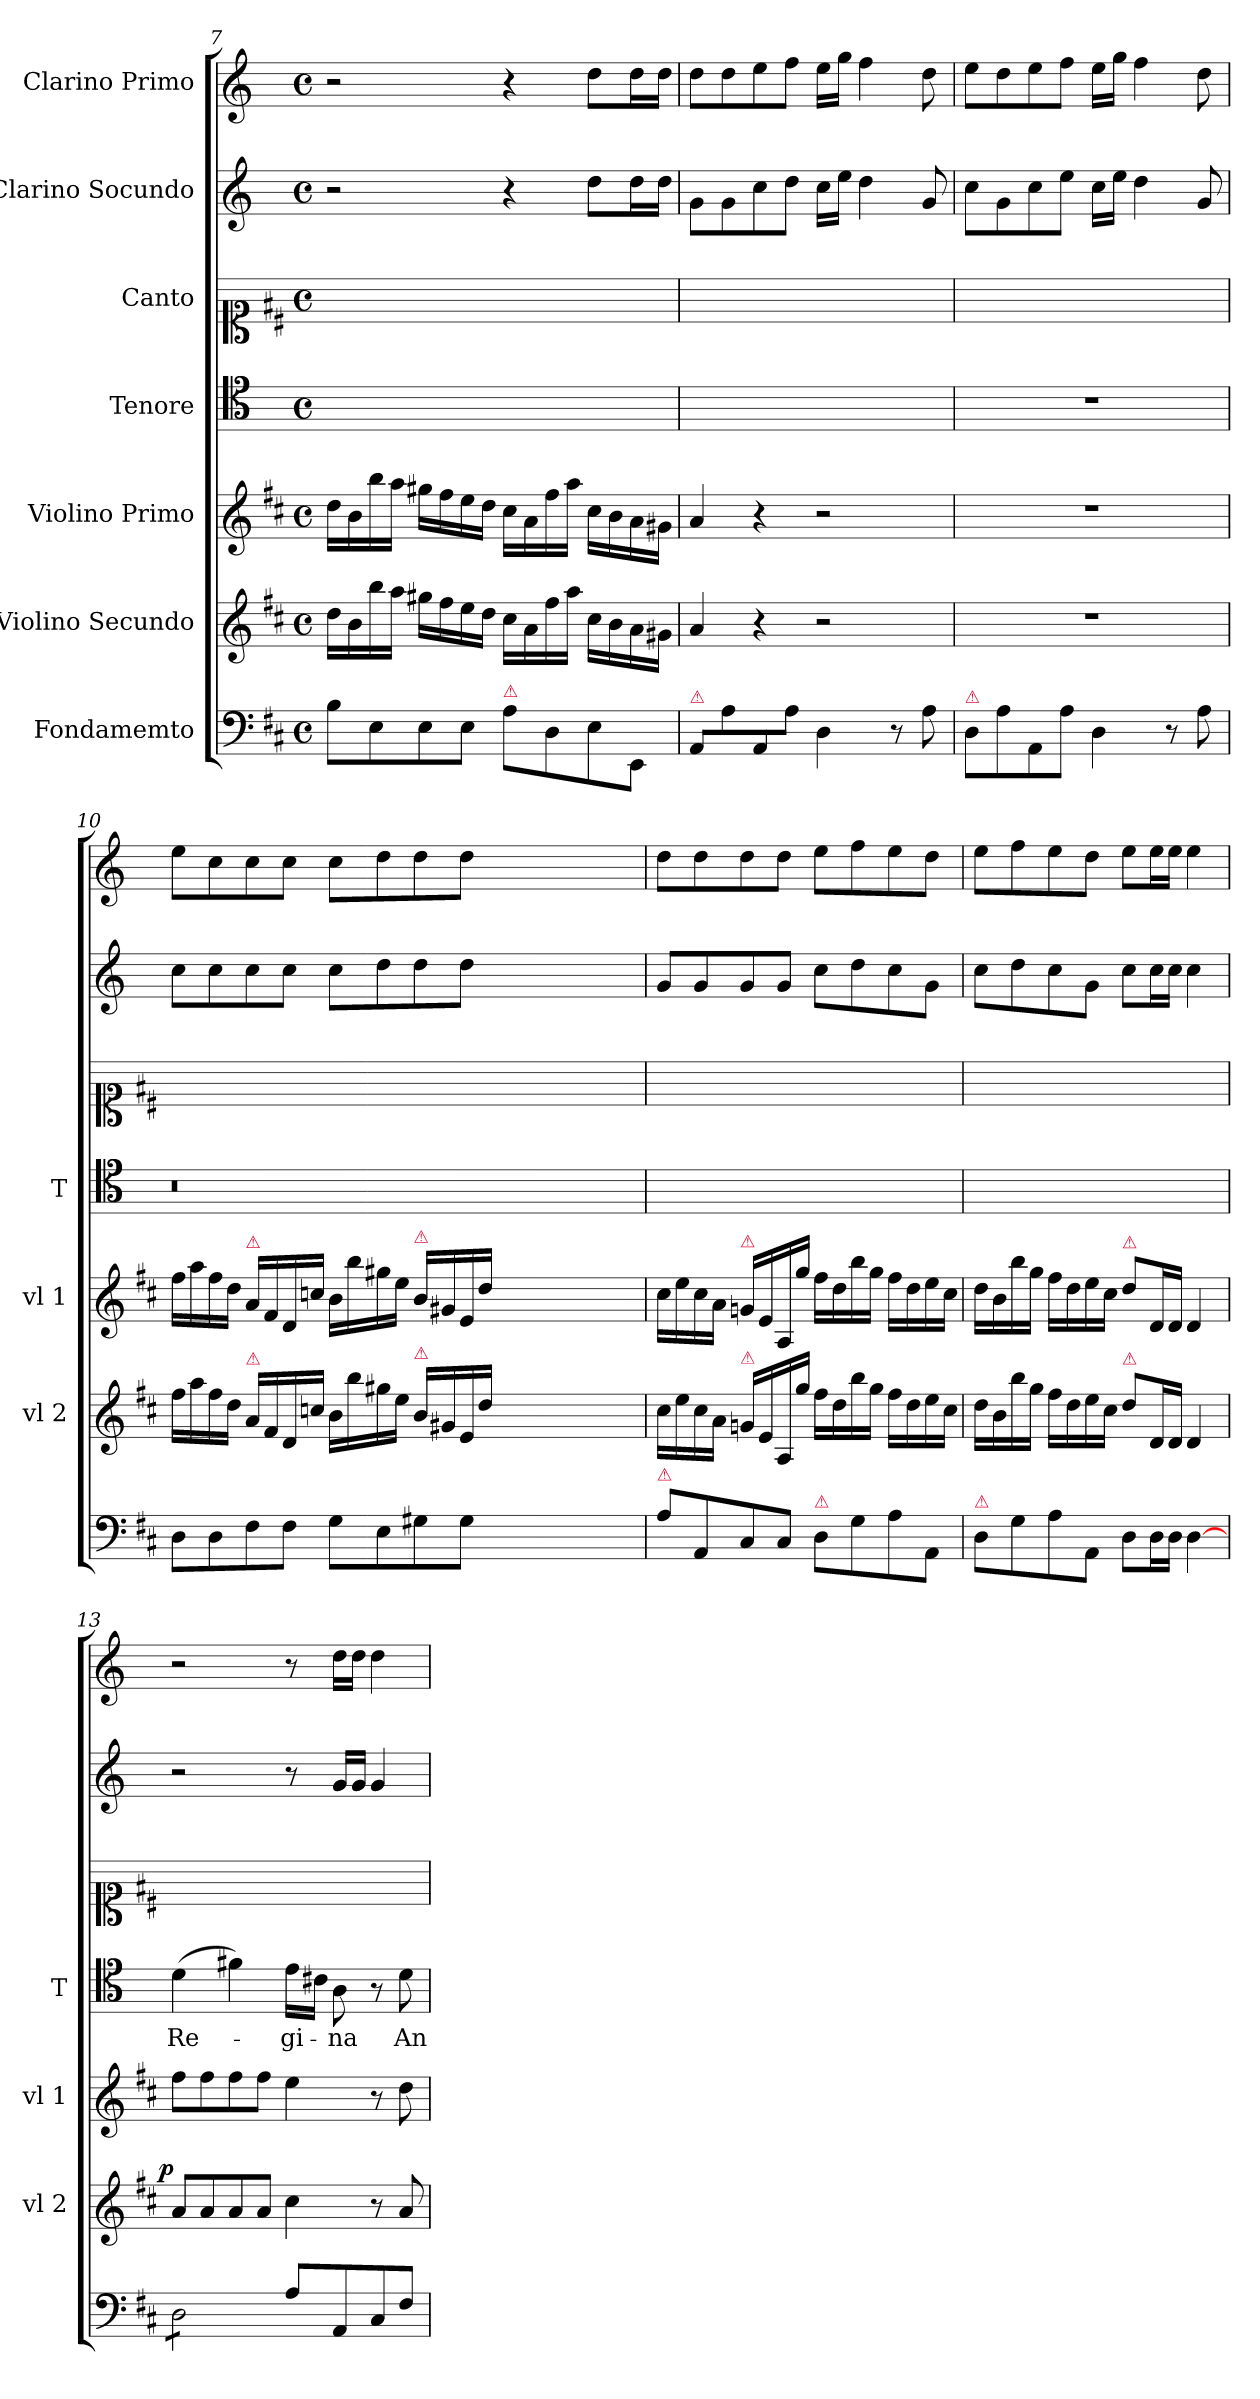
**kern	**kern	**dynam	**kern	**dynam	**kern	**text	**kern	**kern	**kern
*part7	*part6	*part6	*part5	*part5	*part4	*part4	*part3	*part2	*part1
*staff7	*staff6	*staff6	*staff5	*staff5	*staff4	*staff4	*staff3	*staff2	*staff1
*I"Fondamemto	*I"Violino Secundo	*	*I"Violino Primo	*	*I"Tenore	*	*I"Canto	*I"Clarino Socundo	*I"Clarino Primo
*	*I'vl 2	*	*I'vl 1	*	*I'T	*	*	*	*
*clefF4	*clefG2	*	*clefG2	*	*clefC4	*	*clefC1	*clefG2	*clefG2
*k[f#c#]	*k[f#c#]	*	*k[f#c#]	*	*	*	*k[f#c#]	*k[]	*k[]
*M4/4	*M4/4	*	*M4/4	*	*M4/4	*	*M4/4	*M4/4	*M4/4
*met(c)	*met(c)	*	*met(c)	*	*met(c)	*	*met(c)	*met(c)	*met(c)
=7	=7	=7	=7	=7	=7	=7	=7	=7	=7
8B\L	16dd\LL	.	16dd\LL	.	1ryy	.	1ryy	2r	2r
.	16b\	.	16b\	.	.	.	.	.	.
8E\	16bb\	.	16bb\	.	.	.	.	.	.
.	16aa\JJ	.	16aa\JJ	.	.	.	.	.	.
8E\	16gg#X\LL	.	16gg#X\LL	.	.	.	.	.	.
.	16ff#\	.	16ff#\	.	.	.	.	.	.
8E\J	16ee\	.	16ee\	.	.	.	.	.	.
.	16dd\JJ	.	16dd\JJ	.	.	.	.	.	.
!LO:TX:a:color=crimson:t=⚠	!	!	!	!	!	!	!	!	!
8A\L	16cc#\LL	.	16cc#\LL	.	.	.	.	4r	4r
.	16a\	.	16a\	.	.	.	.	.	.
8D\	16ff#\	.	16ff#\	.	.	.	.	.	.
.	16aa\JJ	.	16aa\JJ	.	.	.	.	.	.
8E\	16cc#\LL	.	16cc#\LL	.	.	.	.	8dd\L	8dd\L
.	16b\	.	16b\	.	.	.	.	.	.
8EE/J	16a\	.	16a\	.	.	.	.	16dd\L	16dd\L
.	16g#X\JJ	.	16g#X\JJ	.	.	.	.	16dd\JJ	16dd\JJ
=8	=8	=8	=8	=8	=8	=8	=8	=8	=8
!LO:TX:a:color=crimson:t=⚠	!	!	!	!	!	!	!	!	!
8AA/L	4a/	.	4a/	.	1ryy	.	1ryy	8g\L	8dd\L
8A\	.	.	.	.	.	.	.	8g\	8dd\
8AA/	4r	.	4r	.	.	.	.	8cc\	8ee\
8A\J	.	.	.	.	.	.	.	8dd\J	8ff\J
4D\	2r	.	2r	.	.	.	.	16cc\LL	16ee\LL
.	.	.	.	.	.	.	.	16ee\JJ	16gg\JJ
.	.	.	.	.	.	.	.	4dd\	4ff\
8r	.	.	.	.	.	.	.	.	.
8A\	.	.	.	.	.	.	.	8g/	8dd\
=9	=9	=9	=9	=9	=9	=9	=9	=9	=9
!LO:TX:a:color=crimson:t=⚠	!	!	!	!	!	!	!	!	!
8D\L	1r	.	1r	.	1r	.	1ryy	8cc\L	8ee\L
8A\	.	.	.	.	.	.	.	8g\	8dd\
8AA/	.	.	.	.	.	.	.	8cc\	8ee\
8A\J	.	.	.	.	.	.	.	8ee\J	8ff\J
4D\	.	.	.	.	.	.	.	16cc\LL	16ee\LL
.	.	.	.	.	.	.	.	16ee\JJ	16gg\JJ
.	.	.	.	.	.	.	.	4dd\	4ff\
8r	.	.	.	.	.	.	.	.	.
8A\	.	.	.	.	.	.	.	8g/	8dd\
=10	=10	=10	=10	=10	=10	=10	=10	=10	=10
8D\L	16ff#\LL	.	16ff#\LL	.	0.r	.	1ryy	8cc\L	8ee\L
.	16aa\	.	16aa\	.	.	.	.	.	.
8D\	16ff#\	.	16ff#\	.	.	.	.	8cc\	8cc\
.	16dd\JJ	.	16dd\JJ	.	.	.	.	.	.
!	!	!	!LO:TX:a:color=crimson:t=⚠	!	!	!	!	!	!
!	!LO:TX:a:color=crimson:t=⚠	!	!	!	!	!	!	!	!
8F#\	16a/LL	.	16a/LL	.	.	.	.	8cc\	8cc\
.	16f#/	.	16f#/	.	.	.	.	.	.
8F#\J	16d/	.	16d/	.	.	.	.	8cc\J	8cc\J
.	16ccn\JJ	.	16ccn\JJ	.	.	.	.	.	.
8G\L	16b\LL	.	16b\LL	.	.	.	.	8cc\L	8cc\L
.	16bb\	.	16bb\	.	.	.	.	.	.
8E\	16gg#X\	.	16gg#X\	.	.	.	.	8dd\	8dd\
.	16ee\JJ	.	16ee\JJ	.	.	.	.	.	.
!	!	!	!LO:TX:a:color=crimson:t=⚠	!	!	!	!	!	!
!	!LO:TX:a:color=crimson:t=⚠	!	!	!	!	!	!	!	!
8G#X\	16b/LL	.	16b/LL	.	.	.	.	8dd\	8dd\
.	16g#X/	.	16g#X/	.	.	.	.	.	.
8G#\J	16e/	.	16e/	.	.	.	.	8dd\J	8dd\J
.	16dd\JJ	.	16dd\JJ	.	.	.	.	.	.
0ryy	0ryy	.	0ryy	.	.	.	0ryy	0ryy	0ryy
=11	=11	=11	=11	=11	=11	=11	=11	=11	=11
!LO:TX:a:color=crimson:t=⚠	!	!	!	!	!	!	!	!	!
8A\L	16cc#\LL	.	16cc#\LL	.	1ryy	.	1ryy	8g/L	8dd\L
.	16ee\	.	16ee\	.	.	.	.	.	.
8AA/	16cc#\	.	16cc#\	.	.	.	.	8g/	8dd\
.	16a\JJ	.	16a\JJ	.	.	.	.	.	.
!	!	!	!LO:TX:a:color=crimson:t=⚠	!	!	!	!	!	!
!	!LO:TX:a:color=crimson:t=⚠	!	!	!	!	!	!	!	!
8C#/	16gn/LL	.	16gn/LL	.	.	.	.	8g/	8dd\
.	16e/	.	16e/	.	.	.	.	.	.
8C#/J	16A/	.	16A/	.	.	.	.	8g/J	8dd\J
.	16gg\JJ	.	16gg\JJ	.	.	.	.	.	.
!LO:TX:a:color=crimson:t=⚠	!	!	!	!	!	!	!	!	!
8D\L	16ff#\LL	.	16ff#\LL	.	.	.	.	8cc\L	8ee\L
.	16dd\	.	16dd\	.	.	.	.	.	.
8G\	16bb\	.	16bb\	.	.	.	.	8dd\	8ff\
.	16gg\JJ	.	16gg\JJ	.	.	.	.	.	.
8A\	16ff#\LL	.	16ff#\LL	.	.	.	.	8cc\	8ee\
.	16dd\	.	16dd\	.	.	.	.	.	.
8AA/J	16ee\	.	16ee\	.	.	.	.	8g\J	8dd\J
.	16cc#\JJ	.	16cc#\JJ	.	.	.	.	.	.
=12	=12	=12	=12	=12	=12	=12	=12	=12	=12
!LO:TX:a:color=crimson:t=⚠	!	!	!	!	!	!	!	!	!
8D\L	16dd\LL	.	16dd\LL	.	1ryy	.	1ryy	8cc\L	8ee\L
.	16b\	.	16b\	.	.	.	.	.	.
8G\	16bb\	.	16bb\	.	.	.	.	8dd\	8ff\
.	16gg\JJ	.	16gg\JJ	.	.	.	.	.	.
8A\	16ff#\LL	.	16ff#\LL	.	.	.	.	8cc\	8ee\
.	16dd\	.	16dd\	.	.	.	.	.	.
8AA/J	16ee\	.	16ee\	.	.	.	.	8g\J	8dd\J
.	16cc#\JJ	.	16cc#\JJ	.	.	.	.	.	.
!	!	!	!LO:TX:a:color=crimson:t=⚠	!	!	!	!	!	!
!	!LO:TX:a:color=crimson:t=⚠	!	!	!	!	!	!	!	!
8D\L	8dd\L	.	8dd\L	.	.	.	.	8cc\L	8ee\L
16D\L	16d/L	.	16d/L	.	.	.	.	16cc\L	16ee\L
16D\JJ	16d/JJ	.	16d/JJ	.	.	.	.	16cc\JJ	16ee\JJ
[4D\	4d/	.	4d/	.	.	.	.	4cc\	4ee\
=13	=13	=13	=13	=13	=13	=13	=13	=13	=13
!	!	!LO:DY:a:rj	!	!LO:DY:a:rj	!	!	!	!	!
*tremolo	*	*	*	*	*	*	*	*	*
8D\L	8a/L	p	8ff#\L	p&colon;	(4d\	Re-	1ryy	2r	2r
8D\	8a/	.	8ff#\	.	.	.	.	.	.
8D\	8a/	.	8ff#\	.	4f#\)	.	.	.	.
8D\J	8a/J	.	8ff#\J	.	.	.	.	.	.
*Xtremolo	*	*	*	*	*	*	*	*	*
8A\L	4cc#\	.	4ee\	.	16e\LL	-gi-	.	8r	8r
.	.	.	.	.	16c#\JJ	.	.	.	.
8AA/	.	.	.	.	8A\	-na	.	16g/LL	16dd\LL
.	.	.	.	.	.	.	.	16g/JJ	16dd\JJ
8C#/	8r	.	8r	.	8r	.	.	4g/	4dd\
8F#/J	8a/	.	8dd\	.	8d\	An-	.	.	.
=	=	=	=	=	=	=	=	=	=
*-	*-	*-	*-	*-	*-	*-	*-	*-	*-
